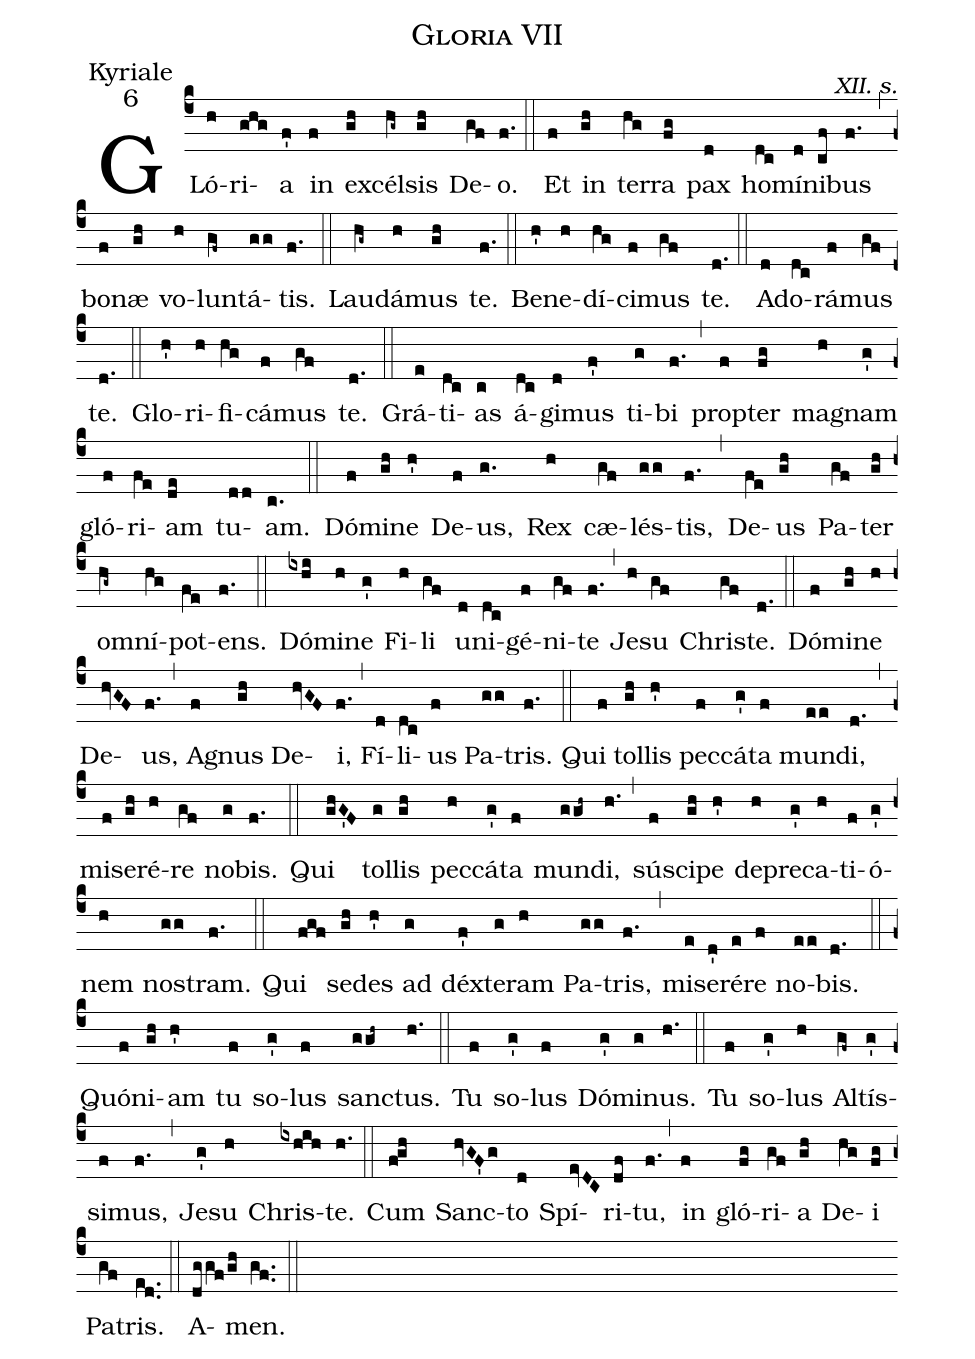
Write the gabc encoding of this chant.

name:Gloria VII;
office-part:Kyriale;
mode:6;
commentary:XII. s.;
%%
(c4) GLó(h)ri(ghg)a(f') in(f) ex(gh)cél(hg~)sis(gh) De(gf)o.(f.) (::)
Et(f) in(gh) ter(hg)ra(fg) pax(d) ho(dc)mí(d)ni(cf)bus(f.) (,) bo(f)næ(gh) vo(h)lun(gf~)tá(gg)tis.(f.) (::)
Lau(hg~)dá(h)mus(gh) te.(f.) (::)
Be(h')ne(h)dí(hg)ci(f)mus(gf) te.(d.) (::)
Ad(d)o(dc)rá(f)mus(gf) te.(d.) (::)
Glo(h')ri(h)fi(hg)cá(f)mus(gf) te.(d.) (::)
Grá(e)ti(dc)as(c) á(dc)gi(d)mus(f') ti(g)bi(f.) (,) prop(f)ter(fg) ma(h)gnam(g') gló(f)ri(fe)am(de) tu(dd)am.(c.) (::)
Dó(f)mi(gh)ne(h') De(f)us,(g.) Rex(h) cæ(gf)lés(gg)tis,(f.) (,) De(fe)us(gh) Pa(gf)ter(gh) om(hg~)ní(hg)pot(fe)ens.(f.) (::)
Dó(ixhi)mi(h)ne(g') Fi(h)li(gf) u(d)ni(dc)gé(f)ni(gf)te(f.) (,) Je(h)su(gf) Chris(gf)te.(d.) (::)
Dó(f)mi(gh)ne(h) De(hvGF)us,(f.) (,) A(f)gnus(gh) De(hvGF)i,(f.) (,) Fí(d)li(dc)us(f) Pa(gg)tris.(f.) (::)
Qui(f) tol(gh)lis(h') pec(f)cá(g')ta(f) mun(ee)di,(d.) (,) mi(f)se(gh)ré(h)re(gf) no(g)bis.(f.) (::)
Qui(ghG'F) tol(g)lis(gh) pec(h)cá(g')ta(f) mun(ggh~)di,(h.) (,) sú(f)sci(gh)pe(h') de(h)pre(g')ca(h)ti(f)ó(g')nem(h) nos(gg)tram.(f.) (::)
Qui(fgf) se(gh)des(h') ad(g) déx(f')te(g)ram(h) Pa(gg)tris,(f.) (,) mi(e)se(d')ré(e)re(f) no(ee)bis.(d.) (::)
Quón(f)i(gh)am(h') tu(f) so(g')lus(f) sanc(ggh~)tus.(h.) (::)
Tu(f) so(g')lus(f) Dó(g')mi(g)nus.(h.) (::)
Tu(f) so(g')lus(h) Al(gf~)tís(g')si(f)mus,(f.) (,) Je(g')su(h) Chris(ixhih)te.(h.) (::)
Cum(f!gh) Sanc(hvGF'g)to(d) Spí(evDC)ri(df)tu,(f.) (,) in(f) gló(fg)ri(gf)a(gh) De(hg)i(fg) Pa(gf)tris.(ed..) (::)
A(dggf/gh)men.(gf..) (::)
